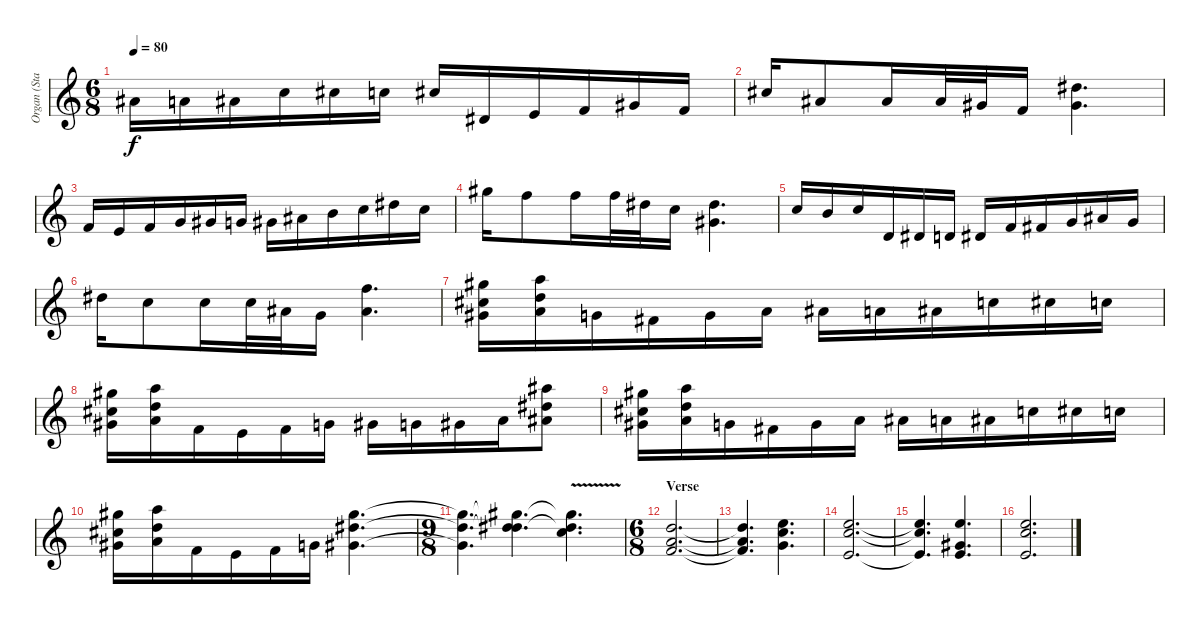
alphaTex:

\track ("Organ (Staff 1)" "Organ (Sta") {instrument rockorgan}
\staff {score}
\tuning (E4 B3 G3 D3 A2 E2 B1) {hide}
\ts (6 8)
\tempo 80
\clef g2
\ks c
6.1.16{dy f} 5.1.16 6.1.16 8.1.16 9.1.16 8.1.16 9.1.16 4.2.16 0.1.16 1.1.16 4.1.16 1.1.16 |
9.1.16 6.1.8 6.1.16 6.1.32 4.1.32 1.1.16 (4.1 16.2).4{d} |
1.1.16 0.1.16 1.1.16 3.1.16 4.1.16 3.1.16 4.1.16 6.1.16 7.1.16 8.1.16 11.1.16 8.1.16 |
16.1.16 13.1.8 13.1.16 13.1.32 11.1.32 8.1.16 (11.1 9.2).4{d} |
8.1.16 7.1.16 8.1.16 3.2.16 4.2.16 3.2.16 4.2.16 1.1.16 2.1.16 3.1.16 6.1.16 3.1.16 |
11.1.16 8.1.8 8.1.16 8.1.32 6.1.32 3.1.16 (6.1 18.2).4{d} |
(9.1 9.2 25.3).16 (17.1 15.2 14.3).16 3.1.16 2.1.16 3.1.16 5.1.16 6.1.16 5.1.16 6.1.16 8.1.16 9.1.16 8.1.16 |
(4.1 14.2 25.3).16 (5.1 15.2 26.3).16 1.1.16 0.1.16 1.1.16 3.1.16 4.1.16 3.1.16 4.1.16 5.1.16 (11.1 11.2 27.3).8 |
(9.1 9.2 25.3).16 (17.1 15.2 14.3).16 3.1.16 2.1.16 3.1.16 5.1.16 6.1.16 5.1.16 6.1.16 8.1.16 9.1.16 8.1.16 |
(4.1 14.2 25.3).16 (5.1 15.2 26.3).16 1.1.16 0.1.16 1.1.16 3.1.16 (4.1 16.2 25.3).4{d} |
\ts (9 8)
(4.1{t} 16.2{t} 25.3{t}).4{d} (10.1 16.2{t} 25.3{t}).4{d} (8.1{v} 16.2{t} 25.3{t}).4{d} |
\ts (6 8)
\section ("" "Verse")
(10.1 6.2 14.3).2{d} |
(10.1{t} 6.2{t} 14.3{t}).4{d} (12.1 8.2 17.3).4{d} |
(0.1 17.2 17.3).2{d} |
(0.1{t} 17.2{t} 17.3{t}).4{d} (4.1 5.2 21.3).4{d} |
(12.1 13.2 9.3).2{d}
